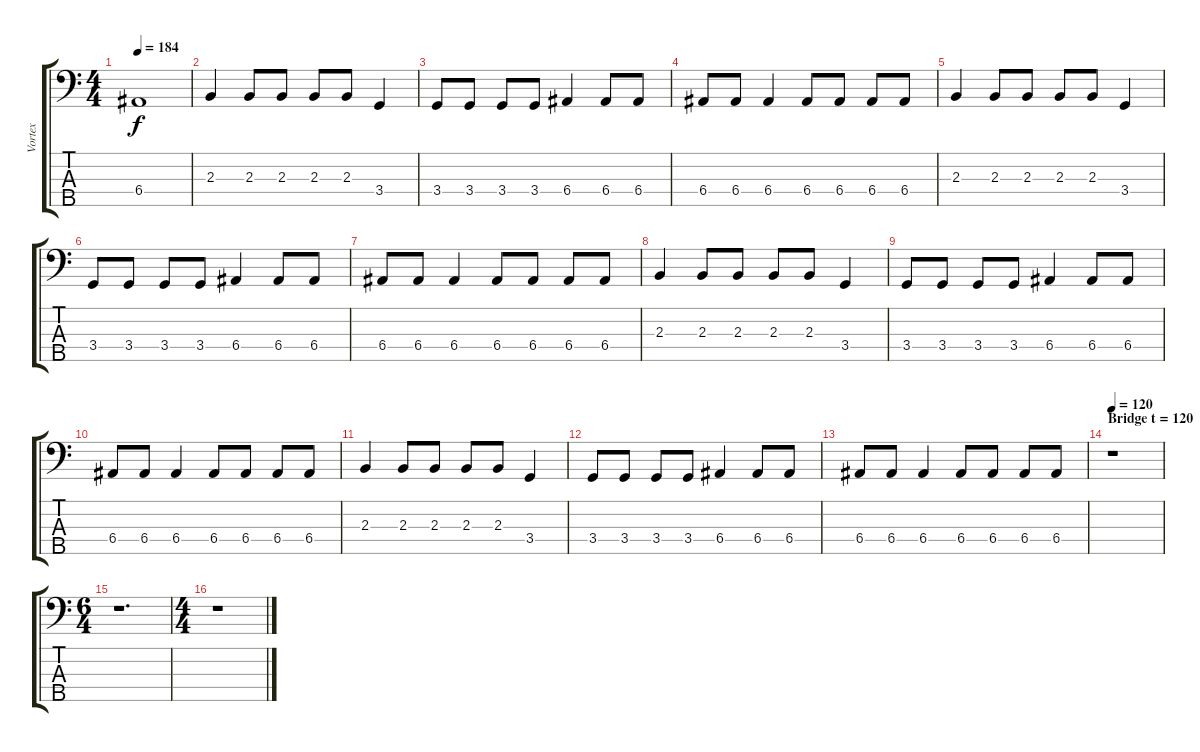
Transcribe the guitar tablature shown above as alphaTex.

\track ("Vortex" "Vortex") {instrument electricbassfinger}
\staff {score tabs}
\tuning (G2 D2 A1 E1 B0) {hide}
\ts (4 4)
\tempo 184
\clef f4
\ks c
6.4{t}.1{dy f} |
2.3.4 2.3.8 2.3.8 2.3.8 2.3.8 3.4.4 |
3.4.8 3.4.8 3.4.8 3.4.8 6.4.4 6.4.8 6.4.8 |
6.4.8 6.4.8 6.4.4 6.4.8 6.4.8 6.4.8 6.4.8 |
2.3.4 2.3.8 2.3.8 2.3.8 2.3.8 3.4.4 |
3.4.8 3.4.8 3.4.8 3.4.8 6.4.4 6.4.8 6.4.8 |
6.4.8 6.4.8 6.4.4 6.4.8 6.4.8 6.4.8 6.4.8 |
2.3.4 2.3.8 2.3.8 2.3.8 2.3.8 3.4.4 |
3.4.8 3.4.8 3.4.8 3.4.8 6.4.4 6.4.8 6.4.8 |
6.4.8 6.4.8 6.4.4 6.4.8 6.4.8 6.4.8 6.4.8 |
2.3.4 2.3.8 2.3.8 2.3.8 2.3.8 3.4.4 |
3.4.8 3.4.8 3.4.8 3.4.8 6.4.4 6.4.8 6.4.8 |
6.4.8 6.4.8 6.4.4 6.4.8 6.4.8 6.4.8 6.4.8 |
\section ("" "Bridge t = 120")
\tempo 120
r.1 |
\ts (6 4)
r.1{d} |
\ts (4 4)
r.1
